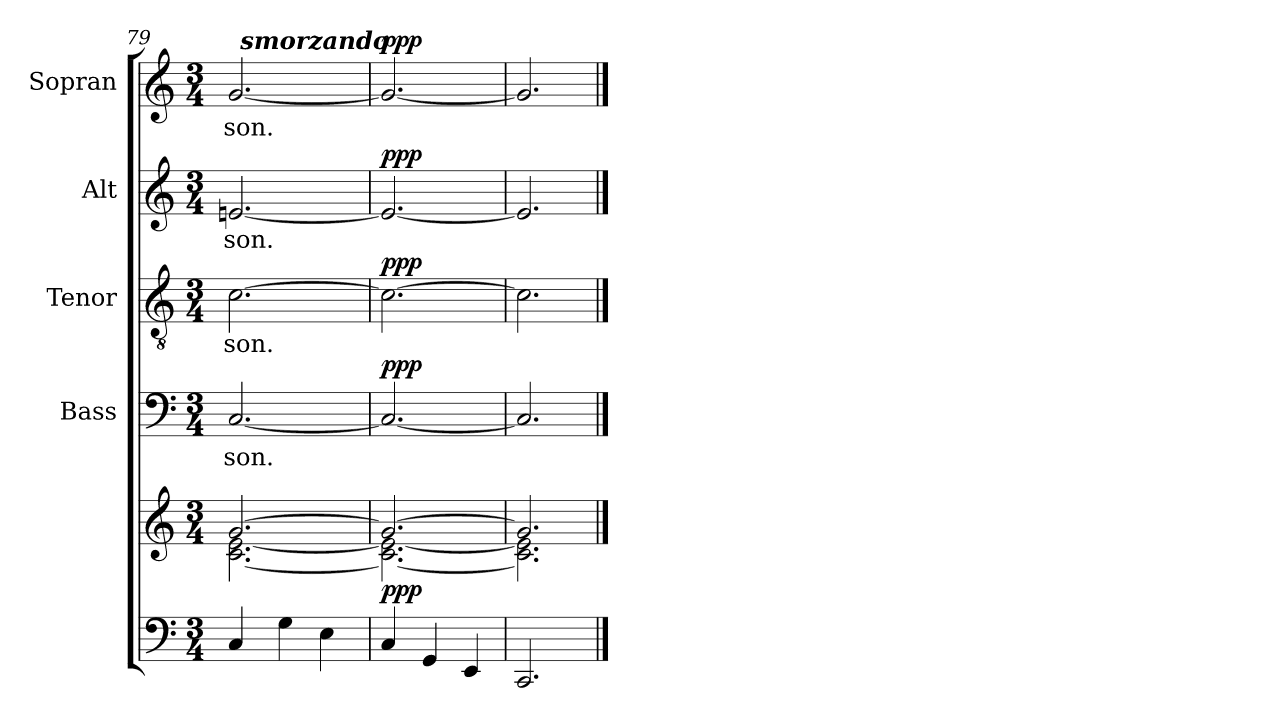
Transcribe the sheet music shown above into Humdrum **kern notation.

**kern	**kern	**dynam	**kern	**text	**dynam	**kern	**text	**dynam	**kern	**text	**dynam	**kern	**text	**dynam
*part5	*part5	*part5	*part4	*part4	*part4	*part3	*part3	*part3	*part2	*part2	*part2	*part1	*part1	*part1
*staff6	*staff5	*staff5/6	*staff4	*staff4	*staff4	*staff3	*staff3	*staff3	*staff2	*staff2	*staff2	*staff1	*staff1	*staff1
*	*	*	*I"Bass	*	*	*I"Tenor	*	*	*I"Alt	*	*	*I"Sopran	*	*
*	*	*	*I'B.	*	*	*I'T.	*	*	*I'A.	*	*	*I'S.	*	*
*clefF4	*clefG2	*	*clefF4	*	*	*clefGv2	*	*	*clefG2	*	*	*clefG2	*	*
*k[]	*k[]	*	*k[]	*	*	*k[]	*	*	*k[]	*	*	*k[]	*	*
*C:	*C:	*	*C:	*	*	*C:	*	*	*C:	*	*	*C:	*	*
*M3/4	*M3/4	*	*M3/4	*	*	*M3/4	*	*	*M3/4	*	*	*M3/4	*	*
=79	=79	=79	=79	=79	=79	=79	=79	=79	=79	=79	=79	=79	=79	=79
*	*^	*	*	*	*	*	*	*	*	*	*	*	*	*
!	!	!	!	!	!LO:LY:b	!	!	!LO:LY:b	!	!	!LO:LY:b	!	!	!LO:LY:b	!
*	*	*	*	*	*	*	*	*	*	*	*	*	*^	*	*
4C/	[>2.g/	[<2.c\ [<2.e\	.	[2.C/	-son.	.	[2.c\	-son.	.	[2.en/	-son.	.	[2.g/	32ryy	-son.	.
!	!	!	!	!	!	!	!	!	!	!	!	!	!	!LO:TX:a:Bi:t=smorzando	!	!
.	.	.	.	.	.	.	.	.	.	.	.	.	.	2ryy	.	.
4G\	.	.	.	.	.	.	.	.	.	.	.	.	.	.	.	.
4E\	.	.	.	.	.	.	.	.	.	.	.	.	.	.	.	.
.	.	.	.	.	.	.	.	.	.	.	.	.	.	8..ryy	.	.
=80	=80	=80	=80	=80	=80	=80	=80	=80	=80	=80	=80	=80	=80	=80	=80	=80
!	!	!	!LO:DY:b	!	!	!LO:DY:a	!	!	!LO:DY:a	!	!	!LO:DY:a	!	!	!	!LO:DY:a
*	*	*	*	*	*	*	*	*	*	*	*	*	*v	*v	*	*
4C/	2.g/_	2.c\_ 2.e\_	ppp	2.C/_	.	ppp	2.c\_	.	ppp	2.e/_	.	ppp	2.g/_	.	ppp
4GG/	.	.	.	.	.	.	.	.	.	.	.	.	.	.	.
4EE/	.	.	.	.	.	.	.	.	.	.	.	.	.	.	.
=81	=81	=81	=81	=81	=81	=81	=81	=81	=81	=81	=81	=81	=81	=81	=81
2.CC/	2.g/]	2.c\] 2.e\]	.	2.C/]	.	.	2.c\]	.	.	2.e/]	.	.	2.g/]	.	.
*	*v	*v	*	*	*	*	*	*	*	*	*	*	*	*	*
==	==	==	==	==	==	==	==	==	==	==	==	==	==	==
*-	*-	*-	*-	*-	*-	*-	*-	*-	*-	*-	*-	*-	*-	*-
